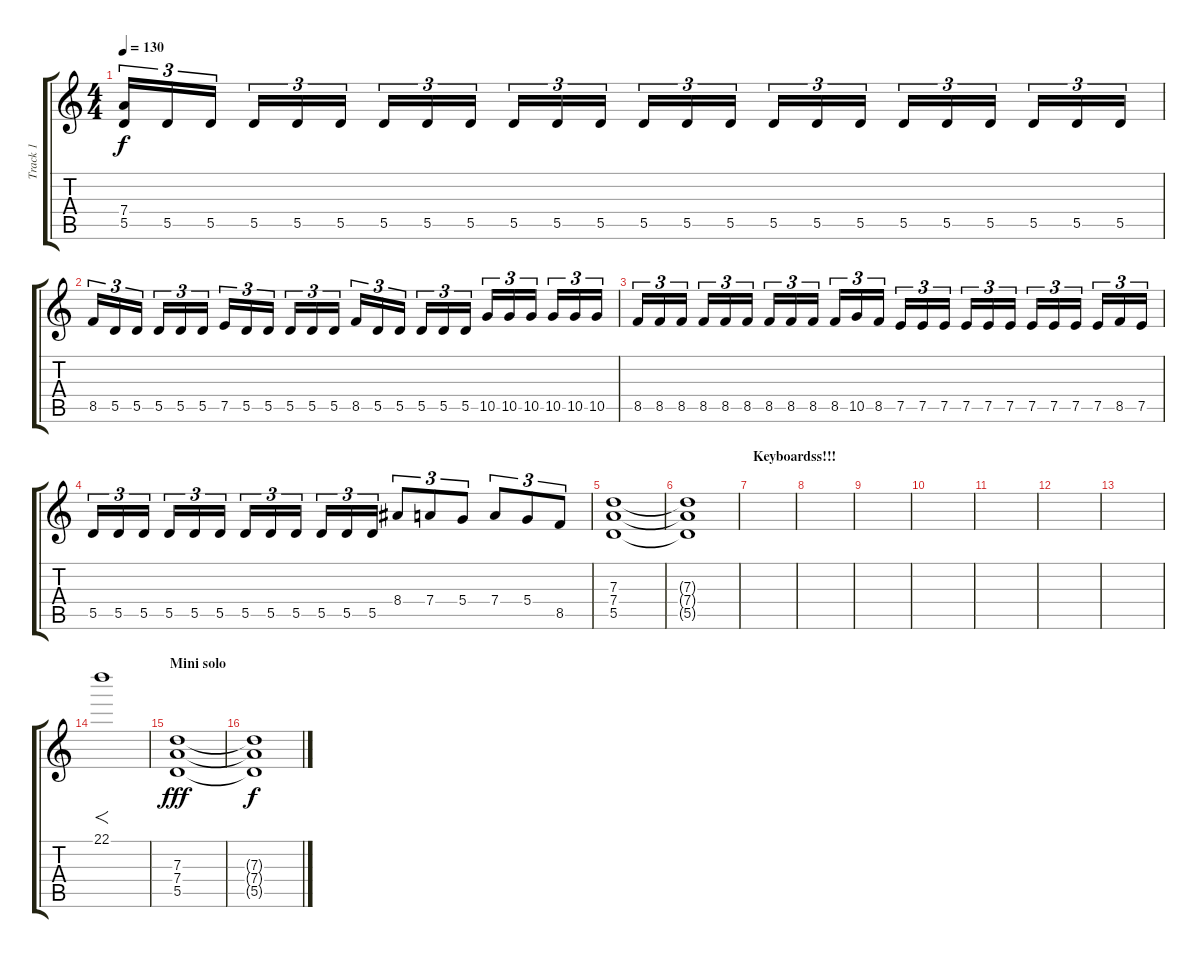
\track ("Track 1" "Track 1") {instrument distortionguitar}
\staff {score tabs}
\tuning (E4 B3 G3 D3 A2 E2) {hide}
\ts (4 4)
\tempo 130
\clef g2
\ks c
(7.4 5.5).16{tu (3 2) dy f instrument distortionguitar} 5.5.16{tu (3 2)} 5.5.16{tu (3 2)} 5.5.16{tu (3 2)} 5.5.16{tu (3 2)} 5.5.16{tu (3 2)} 5.5.16{tu (3 2)} 5.5.16{tu (3 2)} 5.5.16{tu (3 2)} 5.5.16{tu (3 2)} 5.5.16{tu (3 2)} 5.5.16{tu (3 2)} 5.5.16{tu (3 2)} 5.5.16{tu (3 2)} 5.5.16{tu (3 2)} 5.5.16{tu (3 2)} 5.5.16{tu (3 2)} 5.5.16{tu (3 2)} 5.5.16{tu (3 2)} 5.5.16{tu (3 2)} 5.5.16{tu (3 2)} 5.5.16{tu (3 2)} 5.5.16{tu (3 2)} 5.5.16{tu (3 2)} |
8.5.16{tu (3 2)} 5.5.16{tu (3 2)} 5.5.16{tu (3 2)} 5.5.16{tu (3 2)} 5.5.16{tu (3 2)} 5.5.16{tu (3 2)} 7.5.16{tu (3 2)} 5.5.16{tu (3 2)} 5.5.16{tu (3 2)} 5.5.16{tu (3 2)} 5.5.16{tu (3 2)} 5.5.16{tu (3 2)} 8.5.16{tu (3 2)} 5.5.16{tu (3 2)} 5.5.16{tu (3 2)} 5.5.16{tu (3 2)} 5.5.16{tu (3 2)} 5.5.16{tu (3 2)} 10.5.16{tu (3 2)} 10.5.16{tu (3 2)} 10.5.16{tu (3 2)} 10.5.16{tu (3 2)} 10.5.16{tu (3 2)} 10.5.16{tu (3 2)} |
8.5.16{tu (3 2)} 8.5.16{tu (3 2)} 8.5.16{tu (3 2)} 8.5.16{tu (3 2)} 8.5.16{tu (3 2)} 8.5.16{tu (3 2)} 8.5.16{tu (3 2)} 8.5.16{tu (3 2)} 8.5.16{tu (3 2)} 8.5.16{tu (3 2)} 10.5.16{tu (3 2)} 8.5.16{tu (3 2)} 7.5.16{tu (3 2)} 7.5.16{tu (3 2)} 7.5.16{tu (3 2)} 7.5.16{tu (3 2)} 7.5.16{tu (3 2)} 7.5.16{tu (3 2)} 7.5.16{tu (3 2)} 7.5.16{tu (3 2)} 7.5.16{tu (3 2)} 7.5.16{tu (3 2)} 8.5.16{tu (3 2)} 7.5.16{tu (3 2)} |
5.5.16{tu (3 2)} 5.5.16{tu (3 2)} 5.5.16{tu (3 2)} 5.5.16{tu (3 2)} 5.5.16{tu (3 2)} 5.5.16{tu (3 2)} 5.5.16{tu (3 2)} 5.5.16{tu (3 2)} 5.5.16{tu (3 2)} 5.5.16{tu (3 2)} 5.5.16{tu (3 2)} 5.5.16{tu (3 2)} 8.4.8{tu (3 2)} 7.4.8{tu (3 2)} 5.4.8{tu (3 2)} 7.4.8{tu (3 2)} 5.4.8{tu (3 2)} 8.5.8{tu (3 2)} |
(7.3 7.4 5.5).1{volume 3} |
(7.3{t} 7.4{t} 5.5{t}).1 |
\section ("" "Keyboardss!!!")
|
|
|
|
|
|
|
22.1.1{f volume 13} |
\section ("" "Mini solo ")
(7.3 7.4 5.5).1{dy fff volume 13} |
(7.3{t} 7.4{t} 5.5{t}).1{dy f}
